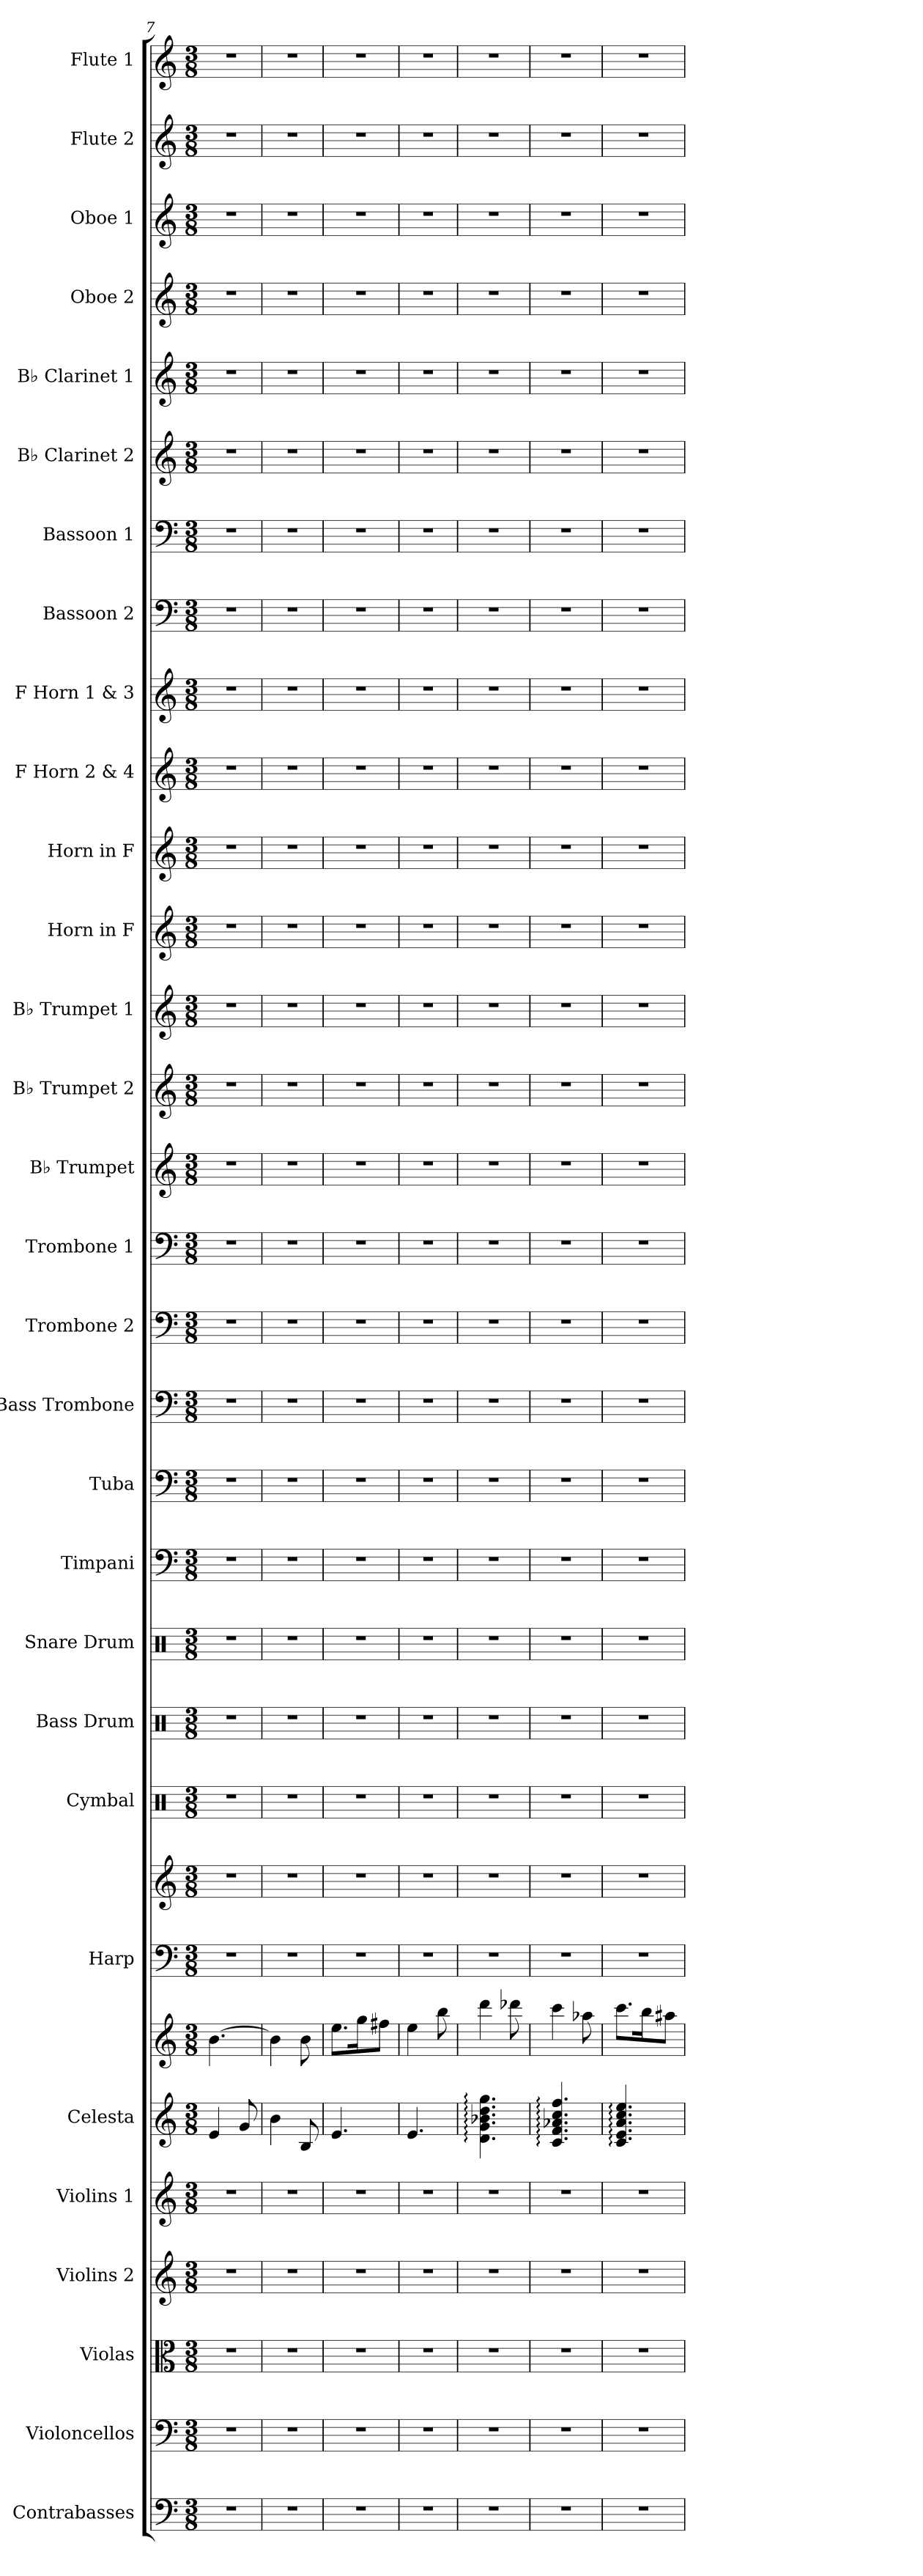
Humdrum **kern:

**kern	**kern	**kern	**kern	**kern	**kern	**kern	**kern	**kern	**kern	**kern	**kern	**kern	**kern	**kern	**kern	**kern	**kern	**kern	**kern	**kern	**kern	**kern	**kern	**kern	**kern	**kern	**kern	**kern	**kern	**kern	**kern
*part30	*part29	*part28	*part27	*part26	*part25	*part25	*part24	*part24	*part23	*part22	*part21	*part20	*part19	*part18	*part17	*part16	*part15	*part14	*part13	*part12	*part11	*part10	*part9	*part8	*part7	*part6	*part5	*part4	*part3	*part2	*part1
*staff32	*staff31	*staff30	*staff29	*staff28	*staff27	*staff26	*staff25	*staff24	*staff23	*staff22	*staff21	*staff20	*staff19	*staff18	*staff17	*staff16	*staff15	*staff14	*staff13	*staff12	*staff11	*staff10	*staff9	*staff8	*staff7	*staff6	*staff5	*staff4	*staff3	*staff2	*staff1
*I"Contrabasses	*I"Violoncellos	*I"Violas	*I"Violins 2	*I"Violins 1	*I"Celesta	*	*I"Harp	*	*I"Cymbal	*I"Bass Drum	*I"Snare Drum	*I"Timpani	*I"Tuba	*I"Bass Trombone	*I"Trombone 2	*I"Trombone 1	*I"B♭ Trumpet	*I"B♭ Trumpet 2	*I"B♭ Trumpet 1	*I"Horn in F	*I"Horn in F	*I"F Horn 2 &amp; 4	*I"F Horn 1 &amp; 3	*I"Bassoon 2	*I"Bassoon 1	*I"B♭ Clarinet 2	*I"B♭ Clarinet 1	*I"Oboe 2	*I"Oboe 1	*I"Flute 2	*I"Flute 1
*I'Cbs.	*I'Vcs.	*I'Vlas.	*I'Vlns. 2	*I'Vlns. 1	*I'Cel.	*	*I'Hrp.	*	*I'Cym.	*I'B. Dr.	*I'Sn. Dr.	*I'Timp.	*I'Tba.	*I'B. Tbn.	*I'Tbn. 2	*I'Tbn. 1	*I'B♭ Tpt.	*I'B♭ Tpt. 2	*I'B♭ Tpt. 1	*	*	*I'F Hn. 2 4	*I'F Hn. 1 3	*I'Bsn. 2	*I'Bsn. 1	*I'B♭ Cl. 2	*I'B♭ Cl. 1	*I'Ob. 2	*I'Ob. 1	*I'Fl. 2	*I'Fl. 1
*clefF4	*clefF4	*clefC3	*clefG2	*clefG2	*clefG2	*clefG2	*clefF4	*clefG2	*clefX	*clefX	*clefX	*clefF4	*clefF4	*clefF4	*clefF4	*clefF4	*clefG2	*clefG2	*clefG2	*clefG2	*clefG2	*clefG2	*clefG2	*clefF4	*clefF4	*clefG2	*clefG2	*clefG2	*clefG2	*clefG2	*clefG2
*ITrd7c12	*	*	*	*	*ITrd-7c-12	*ITrd-7c-12	*	*	*	*	*	*	*	*	*	*	*ITrd1c2	*ITrd1c2	*ITrd1c2	*ITrd4c7	*ITrd4c7	*ITrd4c7	*ITrd4c7	*	*	*ITrd1c2	*ITrd1c2	*	*	*	*
*k[]	*k[]	*k[]	*k[]	*k[]	*k[]	*k[]	*k[]	*k[]	*k[]	*k[]	*k[]	*k[]	*k[]	*k[]	*k[]	*k[]	*k[b-e-]	*k[b-e-]	*k[b-e-]	*k[b-]	*k[b-]	*k[b-]	*k[b-]	*k[]	*k[]	*k[b-e-]	*k[b-e-]	*k[]	*k[]	*k[]	*k[]
*M3/8	*M3/8	*M3/8	*M3/8	*M3/8	*M3/8	*M3/8	*M3/8	*M3/8	*M3/8	*M3/8	*M3/8	*M3/8	*M3/8	*M3/8	*M3/8	*M3/8	*M3/8	*M3/8	*M3/8	*M3/8	*M3/8	*M3/8	*M3/8	*M3/8	*M3/8	*M3/8	*M3/8	*M3/8	*M3/8	*M3/8	*M3/8
=7	=7	=7	=7	=7	=7	=7	=7	=7	=7	=7	=7	=7	=7	=7	=7	=7	=7	=7	=7	=7	=7	=7	=7	=7	=7	=7	=7	=7	=7	=7	=7
4.r	4.r	4.r	4.r	4.r	4ee/	[4.bb\	4.r	4.r	4.r	4.r	4.r	4.r	4.r	4.r	4.r	4.r	4.r	4.r	4.r	4.r	4.r	4.r	4.r	4.r	4.r	4.r	4.r	4.r	4.r	4.r	4.r
.	.	.	.	.	8gg/	.	.	.	.	.	.	.	.	.	.	.	.	.	.	.	.	.	.	.	.	.	.	.	.	.	.
=8	=8	=8	=8	=8	=8	=8	=8	=8	=8	=8	=8	=8	=8	=8	=8	=8	=8	=8	=8	=8	=8	=8	=8	=8	=8	=8	=8	=8	=8	=8	=8
4.r	4.r	4.r	4.r	4.r	4bb\	4bb\]	4.r	4.r	4.r	4.r	4.r	4.r	4.r	4.r	4.r	4.r	4.r	4.r	4.r	4.r	4.r	4.r	4.r	4.r	4.r	4.r	4.r	4.r	4.r	4.r	4.r
.	.	.	.	.	8b/	8bb\	.	.	.	.	.	.	.	.	.	.	.	.	.	.	.	.	.	.	.	.	.	.	.	.	.
=9	=9	=9	=9	=9	=9	=9	=9	=9	=9	=9	=9	=9	=9	=9	=9	=9	=9	=9	=9	=9	=9	=9	=9	=9	=9	=9	=9	=9	=9	=9	=9
4.r	4.r	4.r	4.r	4.r	4.ee/	8.eee\L	4.r	4.r	4.r	4.r	4.r	4.r	4.r	4.r	4.r	4.r	4.r	4.r	4.r	4.r	4.r	4.r	4.r	4.r	4.r	4.r	4.r	4.r	4.r	4.r	4.r
.	.	.	.	.	.	16ggg\K	.	.	.	.	.	.	.	.	.	.	.	.	.	.	.	.	.	.	.	.	.	.	.	.	.
.	.	.	.	.	.	8fff#X\J	.	.	.	.	.	.	.	.	.	.	.	.	.	.	.	.	.	.	.	.	.	.	.	.	.
=10	=10	=10	=10	=10	=10	=10	=10	=10	=10	=10	=10	=10	=10	=10	=10	=10	=10	=10	=10	=10	=10	=10	=10	=10	=10	=10	=10	=10	=10	=10	=10
4.r	4.r	4.r	4.r	4.r	4.ee/	4eee\	4.r	4.r	4.r	4.r	4.r	4.r	4.r	4.r	4.r	4.r	4.r	4.r	4.r	4.r	4.r	4.r	4.r	4.r	4.r	4.r	4.r	4.r	4.r	4.r	4.r
.	.	.	.	.	.	8bbb\	.	.	.	.	.	.	.	.	.	.	.	.	.	.	.	.	.	.	.	.	.	.	.	.	.
=11	=11	=11	=11	=11	=11	=11	=11	=11	=11	=11	=11	=11	=11	=11	=11	=11	=11	=11	=11	=11	=11	=11	=11	=11	=11	=11	=11	=11	=11	=11	=11
4.r	4.r	4.r	4.r	4.r	4.dd\: 4.gg\: 4.bb-X\: 4.ddd\: 4.ggg\:	4dddd\	4.r	4.r	4.r	4.r	4.r	4.r	4.r	4.r	4.r	4.r	4.r	4.r	4.r	4.r	4.r	4.r	4.r	4.r	4.r	4.r	4.r	4.r	4.r	4.r	4.r
.	.	.	.	.	.	8dddd-X\	.	.	.	.	.	.	.	.	.	.	.	.	.	.	.	.	.	.	.	.	.	.	.	.	.
=12	=12	=12	=12	=12	=12	=12	=12	=12	=12	=12	=12	=12	=12	=12	=12	=12	=12	=12	=12	=12	=12	=12	=12	=12	=12	=12	=12	=12	=12	=12	=12
4.r	4.r	4.r	4.r	4.r	4.cc/: 4.ff/: 4.aa-X/: 4.ccc/: 4.fff/:	4cccc\	4.r	4.r	4.r	4.r	4.r	4.r	4.r	4.r	4.r	4.r	4.r	4.r	4.r	4.r	4.r	4.r	4.r	4.r	4.r	4.r	4.r	4.r	4.r	4.r	4.r
.	.	.	.	.	.	8aaa-X\	.	.	.	.	.	.	.	.	.	.	.	.	.	.	.	.	.	.	.	.	.	.	.	.	.
=13	=13	=13	=13	=13	=13	=13	=13	=13	=13	=13	=13	=13	=13	=13	=13	=13	=13	=13	=13	=13	=13	=13	=13	=13	=13	=13	=13	=13	=13	=13	=13
4.r	4.r	4.r	4.r	4.r	4.cc/: 4.ee/: 4.aa/: 4.ccc/: 4.eee/:	8.cccc\L	4.r	4.r	4.r	4.r	4.r	4.r	4.r	4.r	4.r	4.r	4.r	4.r	4.r	4.r	4.r	4.r	4.r	4.r	4.r	4.r	4.r	4.r	4.r	4.r	4.r
.	.	.	.	.	.	16bbb\K	.	.	.	.	.	.	.	.	.	.	.	.	.	.	.	.	.	.	.	.	.	.	.	.	.
.	.	.	.	.	.	8aaa#X\J	.	.	.	.	.	.	.	.	.	.	.	.	.	.	.	.	.	.	.	.	.	.	.	.	.
=	=	=	=	=	=	=	=	=	=	=	=	=	=	=	=	=	=	=	=	=	=	=	=	=	=	=	=	=	=	=	=
*-	*-	*-	*-	*-	*-	*-	*-	*-	*-	*-	*-	*-	*-	*-	*-	*-	*-	*-	*-	*-	*-	*-	*-	*-	*-	*-	*-	*-	*-	*-	*-
